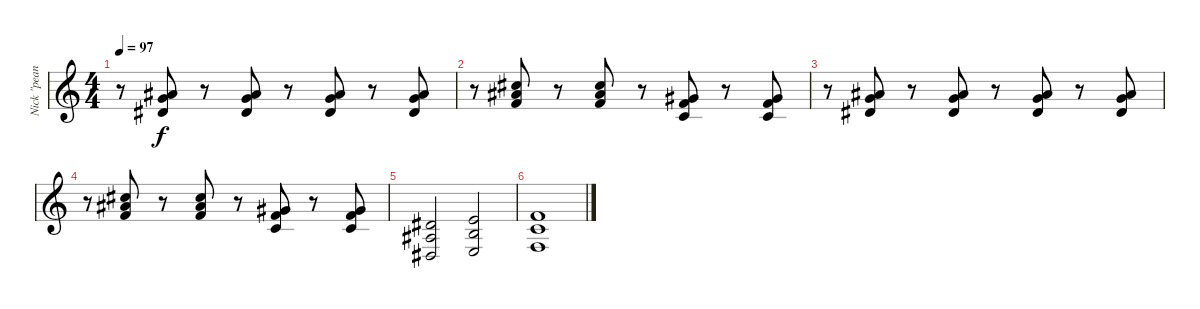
\track ("Nick \"peanut\" Baines' keyboard A" "Nick \"pean") {instrument acousticgrandpiano}
\staff {score}
\tuning (E4 B3 G3 D3 A2 D2) {hide}
\ts (4 4)
\tempo 97
\clef g2
\ks c
r.8{dy f} (11.2 12.3 13.4).8 r.8 (11.2 12.3 13.4).8 r.8 (11.2 12.3 13.4).8 r.8 (11.2 12.3 13.4).8 |
r.8 (9.1 11.2 10.3).8 r.8 (9.1 11.2 10.3).8 r.8 (9.2 10.3 10.4).8 r.8 (9.2 10.3 10.4).8 |
r.8 (11.2 12.3 13.4).8 r.8 (11.2 12.3 13.4).8 r.8 (11.2 12.3 13.4).8 r.8 (11.2 12.3 13.4).8 |
r.8 (9.1 11.2 10.3).8 r.8 (9.1 11.2 10.3).8 r.8 (9.2 10.3 10.4).8 r.8 (9.2 10.3 10.4).8 |
(4.2 3.3 1.4).2 (0.1 0.2 2.4).2 |
(1.1 1.2 3.4).1
